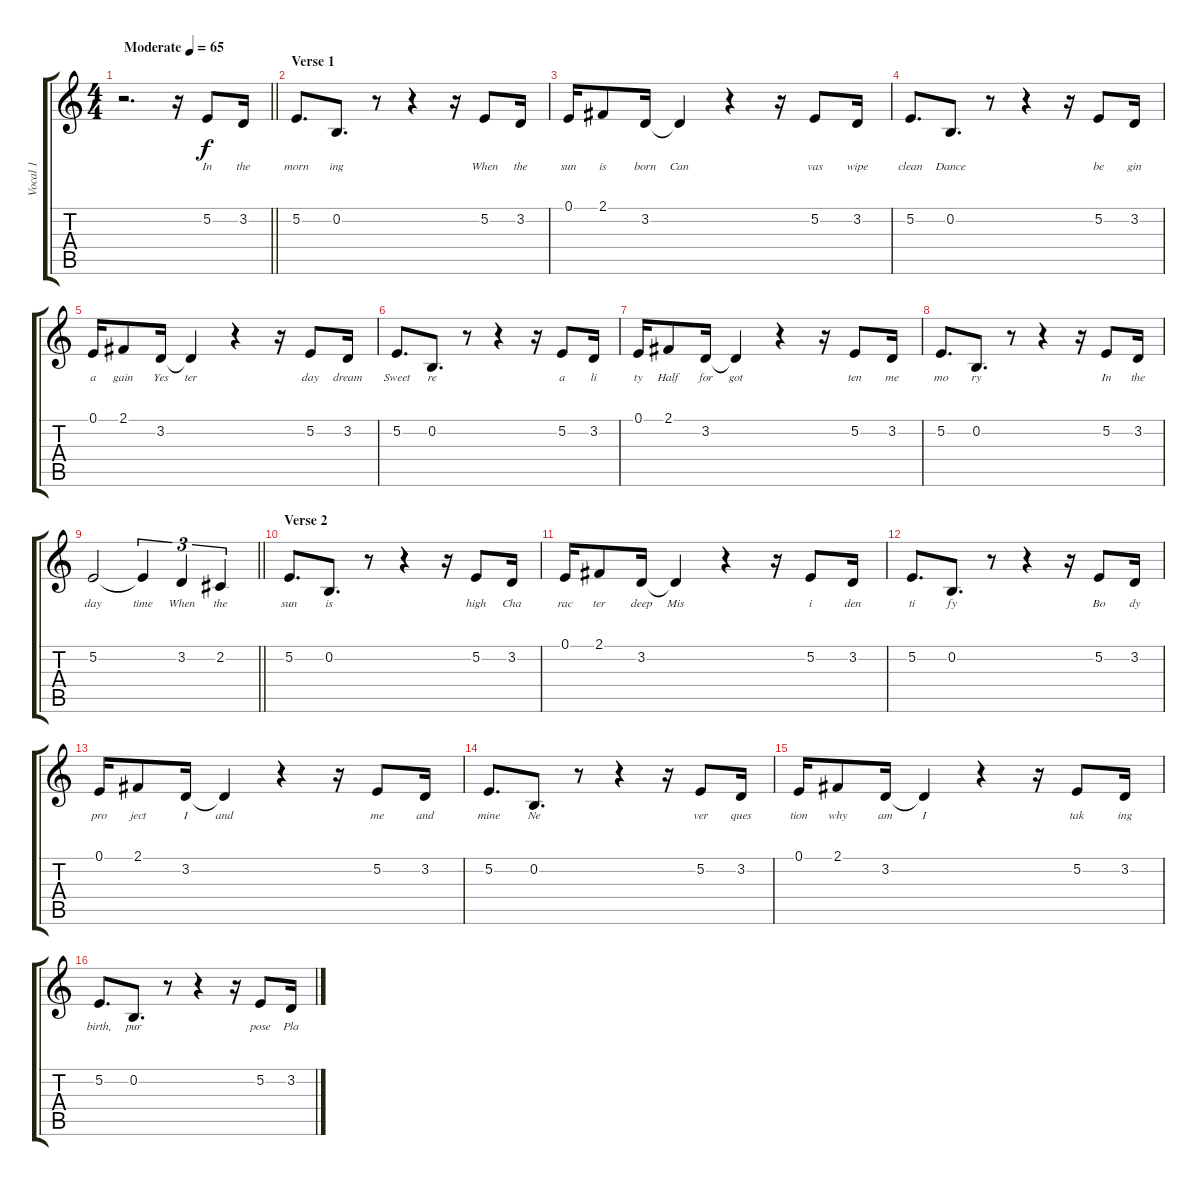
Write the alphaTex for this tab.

\track ("Vocal 1" "Vocal 1") {instrument acousticgrandpiano}
\staff {score tabs}
\tuning (E4 B3 G3 D3 A2 E2) {hide}
\ts (4 4)
\tempo (65 "Moderate")
\clef g2
\barLineRight lightlight
\ks c
r.2{d dy f instrument acousticgrandpiano} r.16 5.2.8{lyrics (0 "In") lyrics (1 "") lyrics (2 "") lyrics (3 "") lyrics (4 "")} 3.2.16{lyrics (0 "the") lyrics (1 "") lyrics (2 "") lyrics (3 "") lyrics (4 "")} |
\section ("" "Verse 1")
5.2.8{d lyrics (0 "morn") lyrics (1 "") lyrics (2 "") lyrics (3 "") lyrics (4 "")} 0.2.8{d lyrics (0 "ing") lyrics (1 "") lyrics (2 "") lyrics (3 "") lyrics (4 "")} r.8 r.4 r.16 5.2.8{lyrics (0 "When") lyrics (1 "") lyrics (2 "") lyrics (3 "") lyrics (4 "")} 3.2.16{lyrics (0 "the") lyrics (1 "") lyrics (2 "") lyrics (3 "") lyrics (4 "")} |
0.1.16{lyrics (0 "sun") lyrics (1 "") lyrics (2 "") lyrics (3 "") lyrics (4 "")} 2.1.8{lyrics (0 "is") lyrics (1 "") lyrics (2 "") lyrics (3 "") lyrics (4 "")} 3.2.16{lyrics (0 "born") lyrics (1 "") lyrics (2 "") lyrics (3 "") lyrics (4 "")} 3.2{t}.4{lyrics (0 "Can") lyrics (1 "") lyrics (2 "") lyrics (3 "") lyrics (4 "")} r.4 r.16 5.2.8{lyrics (0 "vas") lyrics (1 "") lyrics (2 "") lyrics (3 "") lyrics (4 "")} 3.2.16{lyrics (0 "wipe") lyrics (1 "") lyrics (2 "") lyrics (3 "") lyrics (4 "")} |
5.2.8{d lyrics (0 "clean") lyrics (1 "") lyrics (2 "") lyrics (3 "") lyrics (4 "")} 0.2.8{d lyrics (0 "Dance") lyrics (1 "") lyrics (2 "") lyrics (3 "") lyrics (4 "")} r.8 r.4 r.16 5.2.8{lyrics (0 "be") lyrics (1 "") lyrics (2 "") lyrics (3 "") lyrics (4 "")} 3.2.16{lyrics (0 "gin") lyrics (1 "") lyrics (2 "") lyrics (3 "") lyrics (4 "")} |
0.1.16{lyrics (0 "a") lyrics (1 "") lyrics (2 "") lyrics (3 "") lyrics (4 "")} 2.1.8{lyrics (0 "gain") lyrics (1 "") lyrics (2 "") lyrics (3 "") lyrics (4 "")} 3.2.16{lyrics (0 "Yes") lyrics (1 "") lyrics (2 "") lyrics (3 "") lyrics (4 "")} 3.2{t}.4{lyrics (0 "ter") lyrics (1 "") lyrics (2 "") lyrics (3 "") lyrics (4 "")} r.4 r.16 5.2.8{lyrics (0 "day") lyrics (1 "") lyrics (2 "") lyrics (3 "") lyrics (4 "")} 3.2.16{lyrics (0 "dream") lyrics (1 "") lyrics (2 "") lyrics (3 "") lyrics (4 "")} |
5.2.8{d lyrics (0 "Sweet") lyrics (1 "") lyrics (2 "") lyrics (3 "") lyrics (4 "")} 0.2.8{d lyrics (0 "re") lyrics (1 "") lyrics (2 "") lyrics (3 "") lyrics (4 "")} r.8 r.4 r.16 5.2.8{lyrics (0 "a") lyrics (1 "") lyrics (2 "") lyrics (3 "") lyrics (4 "")} 3.2.16{lyrics (0 "li") lyrics (1 "") lyrics (2 "") lyrics (3 "") lyrics (4 "")} |
0.1.16{lyrics (0 "ty") lyrics (1 "") lyrics (2 "") lyrics (3 "") lyrics (4 "")} 2.1.8{lyrics (0 "Half") lyrics (1 "") lyrics (2 "") lyrics (3 "") lyrics (4 "")} 3.2.16{lyrics (0 "for") lyrics (1 "") lyrics (2 "") lyrics (3 "") lyrics (4 "")} 3.2{t}.4{lyrics (0 "got") lyrics (1 "") lyrics (2 "") lyrics (3 "") lyrics (4 "")} r.4 r.16 5.2.8{lyrics (0 "ten") lyrics (1 "") lyrics (2 "") lyrics (3 "") lyrics (4 "")} 3.2.16{lyrics (0 "me") lyrics (1 "") lyrics (2 "") lyrics (3 "") lyrics (4 "")} |
5.2.8{d lyrics (0 "mo") lyrics (1 "") lyrics (2 "") lyrics (3 "") lyrics (4 "")} 0.2.8{d lyrics (0 "ry") lyrics (1 "") lyrics (2 "") lyrics (3 "") lyrics (4 "")} r.8 r.4 r.16 5.2.8{lyrics (0 "In") lyrics (1 "") lyrics (2 "") lyrics (3 "") lyrics (4 "")} 3.2.16{lyrics (0 "the") lyrics (1 "") lyrics (2 "") lyrics (3 "") lyrics (4 "")} |
\barLineRight lightlight
5.2.2{lyrics (0 "day") lyrics (1 "") lyrics (2 "") lyrics (3 "") lyrics (4 "")} 5.2{t}.4{tu (3 2) lyrics (0 "time") lyrics (1 "") lyrics (2 "") lyrics (3 "") lyrics (4 "")} 3.2.4{tu (3 2) lyrics (0 "When") lyrics (1 "") lyrics (2 "") lyrics (3 "") lyrics (4 "")} 2.2.4{tu (3 2) lyrics (0 "the") lyrics (1 "") lyrics (2 "") lyrics (3 "") lyrics (4 "")} |
\section ("" "Verse 2")
5.2.8{d lyrics (0 "sun") lyrics (1 "") lyrics (2 "") lyrics (3 "") lyrics (4 "")} 0.2.8{d lyrics (0 "is") lyrics (1 "") lyrics (2 "") lyrics (3 "") lyrics (4 "")} r.8 r.4 r.16 5.2.8{lyrics (0 "high") lyrics (1 "") lyrics (2 "") lyrics (3 "") lyrics (4 "")} 3.2.16{lyrics (0 "Cha") lyrics (1 "") lyrics (2 "") lyrics (3 "") lyrics (4 "")} |
0.1.16{lyrics (0 "rac") lyrics (1 "") lyrics (2 "") lyrics (3 "") lyrics (4 "")} 2.1.8{lyrics (0 "ter") lyrics (1 "") lyrics (2 "") lyrics (3 "") lyrics (4 "")} 3.2.16{lyrics (0 "deep") lyrics (1 "") lyrics (2 "") lyrics (3 "") lyrics (4 "")} 3.2{t}.4{lyrics (0 "Mis") lyrics (1 "") lyrics (2 "") lyrics (3 "") lyrics (4 "")} r.4 r.16 5.2.8{lyrics (0 "i") lyrics (1 "") lyrics (2 "") lyrics (3 "") lyrics (4 "")} 3.2.16{lyrics (0 "den") lyrics (1 "") lyrics (2 "") lyrics (3 "") lyrics (4 "")} |
5.2.8{d lyrics (0 "ti") lyrics (1 "") lyrics (2 "") lyrics (3 "") lyrics (4 "")} 0.2.8{d lyrics (0 "fy") lyrics (1 "") lyrics (2 "") lyrics (3 "") lyrics (4 "")} r.8 r.4 r.16 5.2.8{lyrics (0 "Bo") lyrics (1 "") lyrics (2 "") lyrics (3 "") lyrics (4 "")} 3.2.16{lyrics (0 "dy") lyrics (1 "") lyrics (2 "") lyrics (3 "") lyrics (4 "")} |
0.1.16{lyrics (0 "pro") lyrics (1 "") lyrics (2 "") lyrics (3 "") lyrics (4 "")} 2.1.8{lyrics (0 "ject") lyrics (1 "") lyrics (2 "") lyrics (3 "") lyrics (4 "")} 3.2.16{lyrics (0 "I") lyrics (1 "") lyrics (2 "") lyrics (3 "") lyrics (4 "")} 3.2{t}.4{lyrics (0 "and") lyrics (1 "") lyrics (2 "") lyrics (3 "") lyrics (4 "")} r.4 r.16 5.2.8{lyrics (0 "me") lyrics (1 "") lyrics (2 "") lyrics (3 "") lyrics (4 "")} 3.2.16{lyrics (0 "and") lyrics (1 "") lyrics (2 "") lyrics (3 "") lyrics (4 "")} |
5.2.8{d lyrics (0 "mine") lyrics (1 "") lyrics (2 "") lyrics (3 "") lyrics (4 "")} 0.2.8{d lyrics (0 "Ne") lyrics (1 "") lyrics (2 "") lyrics (3 "") lyrics (4 "")} r.8 r.4 r.16 5.2.8{lyrics (0 "ver") lyrics (1 "") lyrics (2 "") lyrics (3 "") lyrics (4 "")} 3.2.16{lyrics (0 "ques") lyrics (1 "") lyrics (2 "") lyrics (3 "") lyrics (4 "")} |
0.1.16{lyrics (0 "tion") lyrics (1 "") lyrics (2 "") lyrics (3 "") lyrics (4 "")} 2.1.8{lyrics (0 "why") lyrics (1 "") lyrics (2 "") lyrics (3 "") lyrics (4 "")} 3.2.16{lyrics (0 "am") lyrics (1 "") lyrics (2 "") lyrics (3 "") lyrics (4 "")} 3.2{t}.4{lyrics (0 "I") lyrics (1 "") lyrics (2 "") lyrics (3 "") lyrics (4 "")} r.4 r.16 5.2.8{lyrics (0 "tak") lyrics (1 "") lyrics (2 "") lyrics (3 "") lyrics (4 "")} 3.2.16{lyrics (0 "ing") lyrics (1 "") lyrics (2 "") lyrics (3 "") lyrics (4 "")} |
5.2.8{d lyrics (0 "birth,") lyrics (1 "") lyrics (2 "") lyrics (3 "") lyrics (4 "")} 0.2.8{d lyrics (0 "pur") lyrics (1 "") lyrics (2 "") lyrics (3 "") lyrics (4 "")} r.8 r.4 r.16 5.2.8{lyrics (0 "pose") lyrics (1 "") lyrics (2 "") lyrics (3 "") lyrics (4 "")} 3.2.16{lyrics (0 "Pla") lyrics (1 "") lyrics (2 "") lyrics (3 "") lyrics (4 "")}
